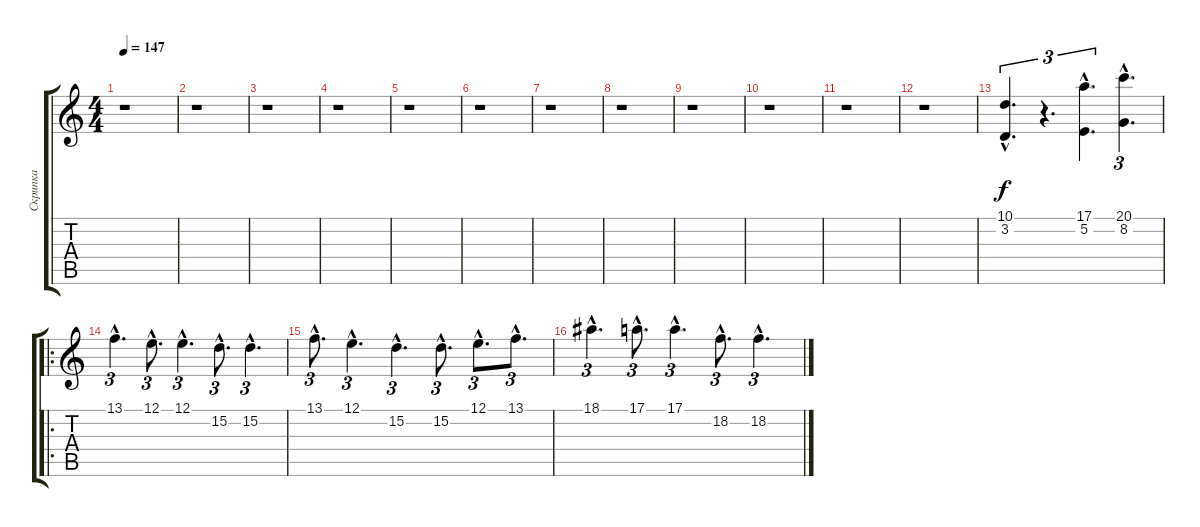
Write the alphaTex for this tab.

\track ("Скрипка" "Скрипка") {instrument violin}
\staff {score tabs}
\tuning (E4 B3 G3 D3 A2 E2) {hide}
\ts (4 4)
\tempo 147
\clef g2
\ks c
r.1{dy f} |
r.1 |
r.1 |
r.1 |
r.1 |
r.1 |
r.1 |
r.1 |
r.1 |
r.1 |
r.1 |
r.1 |
(10.1{hac} 3.2{hac}).4{d tu (3 2) volume 9} r.4{d tu (3 2)} (17.1{hac} 5.2{hac}).4{d tu (3 2)} (20.1{hac} 8.2{hac}).4{d tu (3 2)} |
\ro
13.1{hac}.4{d tu (3 2)} 12.1{hac}.8{d tu (3 2)} 12.1{hac}.4{d tu (3 2)} 15.2{hac}.8{d tu (3 2)} 15.2{hac}.4{d tu (3 2)} |
13.1{hac}.8{d tu (3 2)} 12.1{hac}.4{d tu (3 2)} 15.2{hac}.4{d tu (3 2)} 15.2{hac}.8{d tu (3 2)} 12.1{hac}.8{d tu (3 2)} 13.1{hac}.8{d tu (3 2)} |
18.1{hac}.4{d tu (3 2)} 17.1{hac}.8{d tu (3 2)} 17.1{hac}.4{d tu (3 2)} 18.2{hac}.8{d tu (3 2)} 18.2{hac}.4{d tu (3 2)}
